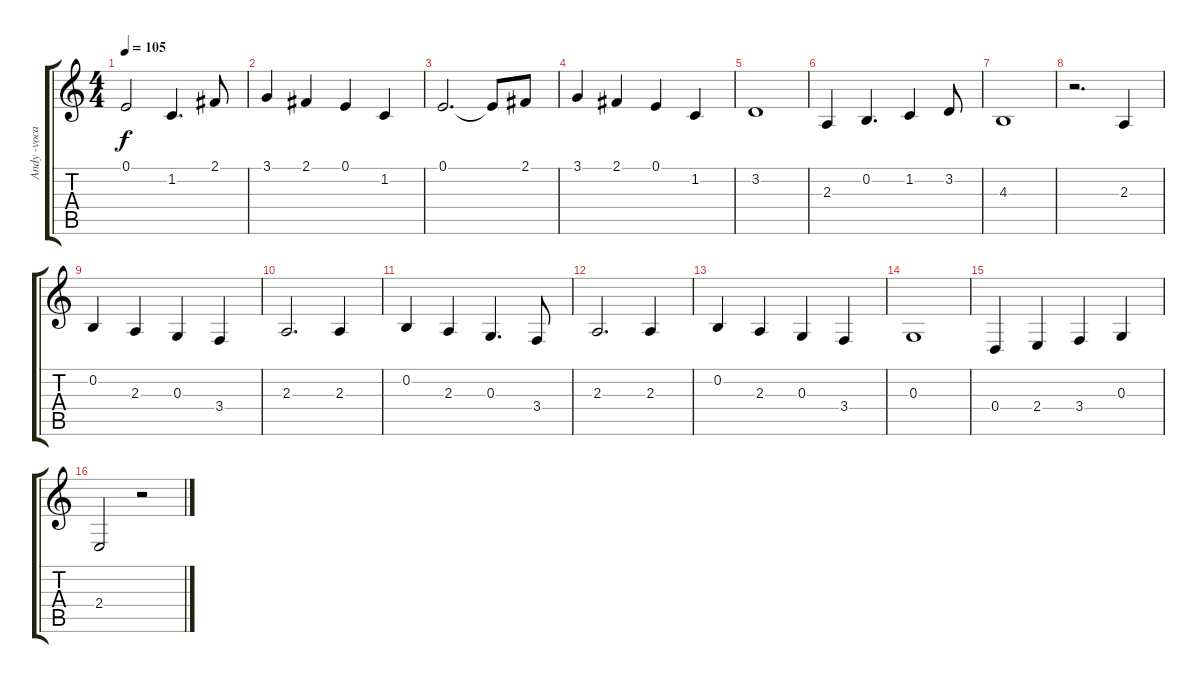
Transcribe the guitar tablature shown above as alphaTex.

\track ("Andy -vocal" "Andy -voca") {instrument altosax}
\staff {score tabs}
\tuning (E4 B3 G3 D3 A2 E2) {hide}
\ts (4 4)
\tempo 105
\clef g2
\ks c
0.1.2{dy f} 1.2.4{d} 2.1.8 |
3.1.4 2.1.4 0.1.4 1.2.4 |
0.1.2{d} 0.1{t}.8 2.1.8 |
3.1.4 2.1.4 0.1.4 1.2.4 |
3.2.1 |
2.3.4 0.2.4{d} 1.2.4 3.2.8 |
4.3.1 |
r.2{d} 2.3.4 |
0.2.4 2.3.4 0.3.4 3.4.4 |
2.3.2{d} 2.3.4 |
0.2.4 2.3.4 0.3.4{d} 3.4.8 |
2.3.2{d} 2.3.4 |
0.2.4 2.3.4 0.3.4 3.4.4 |
0.3.1 |
0.4.4 2.4.4 3.4.4 0.3.4 |
2.4.2 r.2
